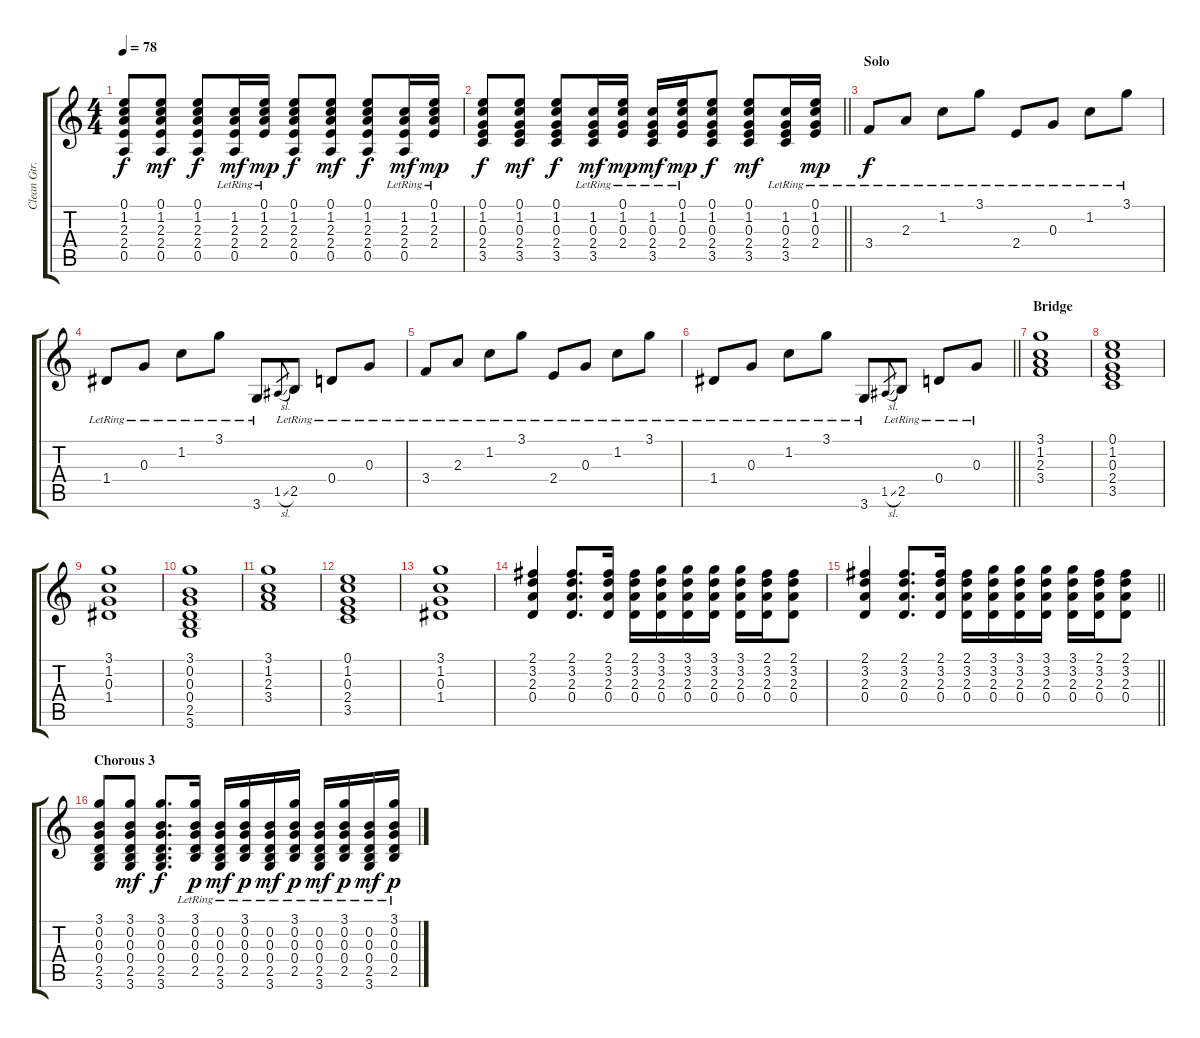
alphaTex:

\track ("Clean Gtr. 1" "Clean Gtr.") {instrument electricguitarclean}
\staff {score tabs}
\tuning (E4 B3 G3 D3 A2 E2) {hide}
\ts (4 4)
\tempo 78
\clef g2
\ks c
(0.1 1.2 2.3 2.4 0.5).8{dy f} (0.1 1.2 2.3 2.4 0.5).8{dy mf} (0.1 1.2 2.3 2.4 0.5).8{dy f} (1.2{lr} 2.3{lr} 2.4{lr} 0.5{lr}).16{dy mf} (0.1{lr} 1.2{lr} 2.3{lr} 2.4{lr}).16{dy mp} (0.1 1.2 2.3 2.4 0.5).8{dy f} (0.1 1.2 2.3 2.4 0.5).8{dy mf} (0.1 1.2 2.3 2.4 0.5).8{dy f} (1.2{lr} 2.3{lr} 2.4{lr} 0.5{lr}).16{dy mf} (0.1{lr} 1.2{lr} 2.3{lr} 2.4{lr}).16{dy mp} |
\barLineRight lightlight
(0.1 1.2 0.3 2.4 3.5).8{dy f} (0.1 1.2 0.3 2.4 3.5).8{dy mf} (0.1 1.2 0.3 2.4 3.5).8{dy f} (1.2{lr} 0.3{lr} 2.4{lr} 3.5{lr}).16{dy mf} (0.1{lr} 1.2{lr} 0.3{lr} 2.4{lr}).16{dy mp} (1.2{lr} 0.3{lr} 2.4{lr} 3.5{lr}).16{dy mf} (0.1{lr} 1.2{lr} 0.3{lr} 2.4{lr}).16{dy mp} (0.1 1.2 0.3 2.4 3.5).8{dy f} (0.1 1.2 0.3 2.4 3.5).8{dy mf} (1.2{lr} 0.3{lr} 2.4{lr} 3.5{lr}).16 (0.1{lr} 1.2{lr} 0.3{lr} 2.4{lr}).16{dy mp} |
\section ("" "Solo")
3.4{lr}.8{dy f} 2.3{lr}.8 1.2{lr}.8 3.1{lr}.8 2.4{lr}.8 0.3{lr}.8 1.2{lr}.8 3.1{lr}.8 |
1.4{lr}.8 0.3{lr}.8 1.2{lr}.8 3.1{lr}.8 3.6{lr}.8 1.5{sl}.8{gr} 2.5{lr}.8 0.4{lr}.8 0.3{lr}.8 |
3.4{lr}.8 2.3{lr}.8 1.2{lr}.8 3.1{lr}.8 2.4{lr}.8 0.3{lr}.8 1.2{lr}.8 3.1{lr}.8 |
\barLineRight lightlight
1.4{lr}.8 0.3{lr}.8 1.2{lr}.8 3.1{lr}.8 3.6{lr}.8 1.5{sl}.8{gr} 2.5{lr}.8 0.4{lr}.8 0.3{lr}.8 |
\section ("" "Bridge")
(3.1 1.2 2.3 3.4).1 |
(0.1 1.2 0.3 2.4 3.5).1 |
(3.1 1.2 0.3 1.4).1 |
(3.1 0.2 0.3 0.4 2.5 3.6).1 |
(3.1 1.2 2.3 3.4).1 |
(0.1 1.2 0.3 2.4 3.5).1 |
(3.1 1.2 0.3 1.4).1 |
(2.1 3.2 2.3 0.4).4 (2.1 3.2 2.3 0.4).8{d} (2.1 3.2 2.3 0.4).16 (2.1 3.2 2.3 0.4).16 (3.1 3.2 2.3 0.4).16 (3.1 3.2 2.3 0.4).16 (3.1 3.2 2.3 0.4).16 (3.1 3.2 2.3 0.4).16 (2.1 3.2 2.3 0.4).16 (2.1 3.2 2.3 0.4).8 |
\barLineRight lightlight
(2.1 3.2 2.3 0.4).4 (2.1 3.2 2.3 0.4).8{d} (2.1 3.2 2.3 0.4).16 (2.1 3.2 2.3 0.4).16 (3.1 3.2 2.3 0.4).16 (3.1 3.2 2.3 0.4).16 (3.1 3.2 2.3 0.4).16 (3.1 3.2 2.3 0.4).16 (2.1 3.2 2.3 0.4).16 (2.1 3.2 2.3 0.4).8 |
\section ("" "Chorous 3")
(3.1 0.2 0.3 0.4 2.5 3.6).8 (3.1 0.2 0.3 0.4 2.5 3.6).8{dy mf} (3.1 0.2 0.3 0.4 2.5 3.6).8{d dy f} (3.1{lr} 0.2{lr} 0.3{lr} 0.4{lr} 2.5).16{dy p} (0.2 0.3{lr} 0.4{lr} 2.5{lr} 3.6{lr}).16{dy mf} (3.1{lr} 0.2{lr} 0.3{lr} 0.4{lr} 2.5).16{dy p} (0.2 0.3{lr} 0.4{lr} 2.5{lr} 3.6{lr}).16{dy mf} (3.1{lr} 0.2{lr} 0.3{lr} 0.4{lr} 2.5).16{dy p} (0.2 0.3{lr} 0.4{lr} 2.5{lr} 3.6{lr}).16{dy mf} (3.1{lr} 0.2{lr} 0.3{lr} 0.4{lr} 2.5).16{dy p} (0.2 0.3{lr} 0.4{lr} 2.5{lr} 3.6{lr}).16{dy mf} (3.1{lr} 0.2{lr} 0.3{lr} 0.4{lr} 2.5).16{dy p}
